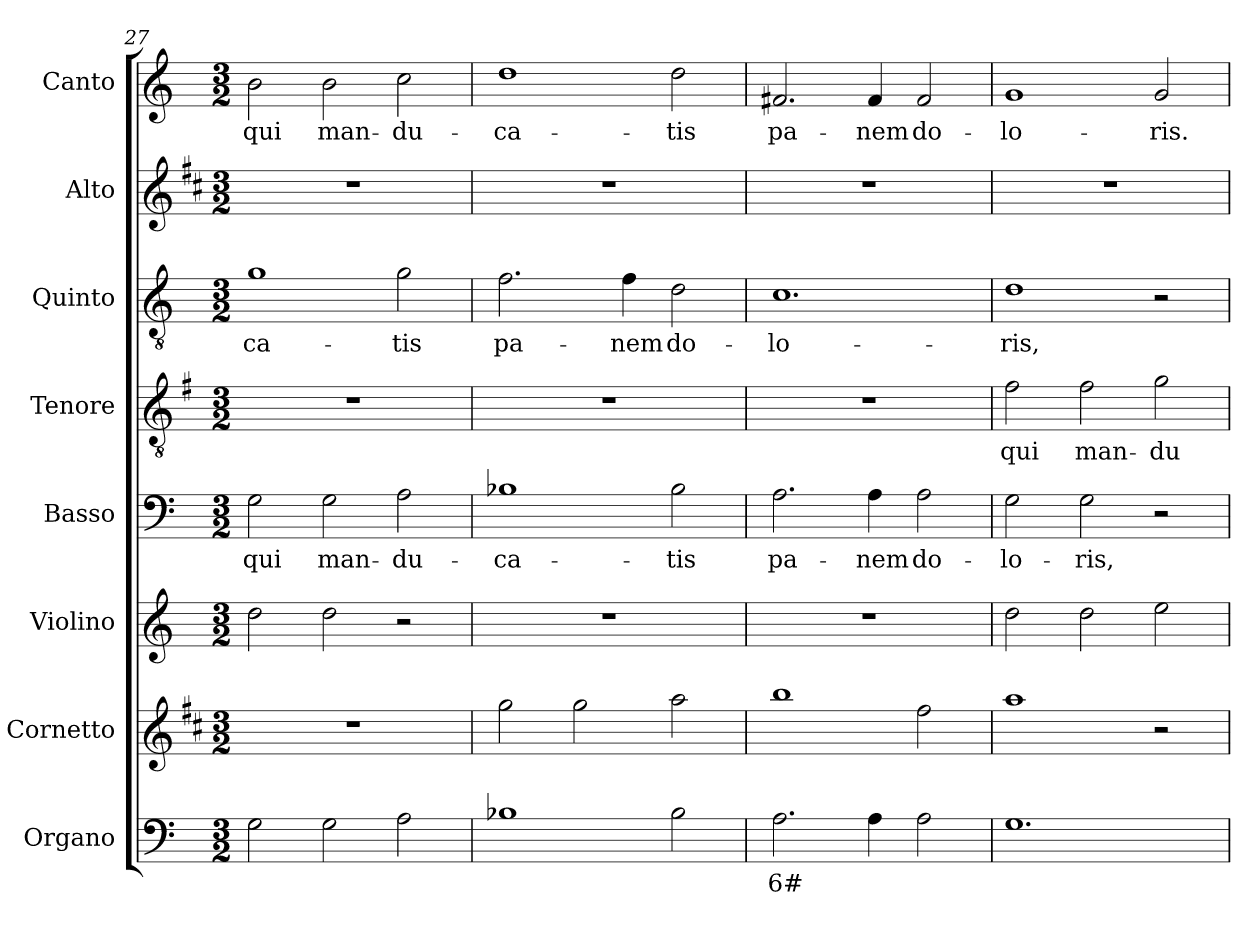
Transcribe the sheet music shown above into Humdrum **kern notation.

**kern	**text	**kern	**kern	**kern	**text	**kern	**text	**kern	**text	**kern	**kern	**text
*part8	*part8	*part7	*part6	*part5	*part5	*part4	*part4	*part3	*part3	*part2	*part1	*part1
*staff8	*staff8	*staff7	*staff6	*staff5	*staff5	*staff4	*staff4	*staff3	*staff3	*staff2	*staff1	*staff1
*I"Organo	*	*I"Cornetto	*I"Violino	*I"Basso	*	*I"Tenore	*	*I"Quinto	*	*I"Alto	*I"Canto	*
*I'Or	*	*I'Cto.	*I'Vln.	*I'B	*	*I'T	*	*	*	*I'A	*I'C	*
*clefF4	*	*clefG2	*clefG2	*clefF4	*	*clefGv2	*	*clefGv2	*	*clefG2	*clefG2	*
*	*	*ITrd1c2	*	*	*	*ITrd4c7	*	*	*	*ITrd1c2	*	*
*k[]	*	*k[]	*k[]	*k[]	*	*k[]	*	*k[]	*	*k[]	*k[]	*
*C:	*	*C:	*C:	*C:	*	*C:	*	*C:	*	*C:	*C:	*
*M3/2	*	*M3/2	*M3/2	*M3/2	*	*M3/2	*	*M3/2	*	*M3/2	*M3/2	*
=27	=27	=27	=27	=27	=27	=27	=27	=27	=27	=27	=27	=27
!	!	!	!	!	!LO:LY:b	!	!	!	!LO:LY:b	!	!	!LO:LY:b
2G\	.	1.r	2dd\	2G\	qui	1.r	.	1g	-ca-	1.r	2b\	qui
!	!	!	!	!	!LO:LY:b	!	!	!	!	!	!	!LO:LY:b
2G\	.	.	2dd\	2G\	man-	.	.	.	.	.	2b\	man-
!	!	!	!	!	!LO:LY:b	!	!	!	!LO:LY:b	!	!	!LO:LY:b
2A\	.	.	2r	2A\	-du-	.	.	2g\	-tis	.	2cc\	-du-
=28	=28	=28	=28	=28	=28	=28	=28	=28	=28	=28	=28	=28
!	!	!	!	!	!LO:LY:b	!	!	!	!LO:LY:b	!	!	!LO:LY:b
1B-X	.	2ff\	1.r	1B-X	-ca-	1.r	.	2.f\	pa-	1.r	1dd	-ca-
.	.	2ff\	.	.	.	.	.	.	.	.	.	.
!	!	!	!	!	!	!	!	!	!LO:LY:b	!	!	!
.	.	.	.	.	.	.	.	4f\	-nem	.	.	.
!	!	!	!	!	!LO:LY:b	!	!	!	!LO:LY:b	!	!	!LO:LY:b
2B-\	.	2gg\	.	2B-\	-tis	.	.	2d\	do-	.	2dd\	-tis
=29	=29	=29	=29	=29	=29	=29	=29	=29	=29	=29	=29	=29
!	!LO:LY:b	!	!	!	!LO:LY:b	!	!	!	!LO:LY:b	!	!	!LO:LY:b
2.A\	6#	1aa	1.r	2.A\	pa-	1.r	.	1.c	-lo-	1.r	2.f#X/	pa-
!	!	!	!	!	!LO:LY:b	!	!	!	!	!	!	!LO:LY:b
4A\	.	.	.	4A\	-nem	.	.	.	.	.	4f#/	-nem
!	!	!	!	!	!LO:LY:b	!	!	!	!	!	!	!LO:LY:b
2A\	.	2ee\	.	2A\	do-	.	.	.	.	.	2f#/	do-
=30	=30	=30	=30	=30	=30	=30	=30	=30	=30	=30	=30	=30
!	!	!	!	!	!LO:LY:b	!	!LO:LY:b	!	!LO:LY:b	!	!	!LO:LY:b
1.G	.	1gg	2dd\	2G\	-lo-	2B\	qui	1d	-ris,	1.r	1g	-lo-
!	!	!	!	!	!LO:LY:b	!	!LO:LY:b	!	!	!	!	!
.	.	.	2dd\	2G\	-ris,	2B\	man-	.	.	.	.	.
!	!	!	!	!	!	!	!LO:LY:b	!	!	!	!	!LO:LY:b
.	.	2r	2ee\	2r	.	2c\	-du-	2r	.	.	2g/	-ris.
=	=	=	=	=	=	=	=	=	=	=	=	=
*-	*-	*-	*-	*-	*-	*-	*-	*-	*-	*-	*-	*-
